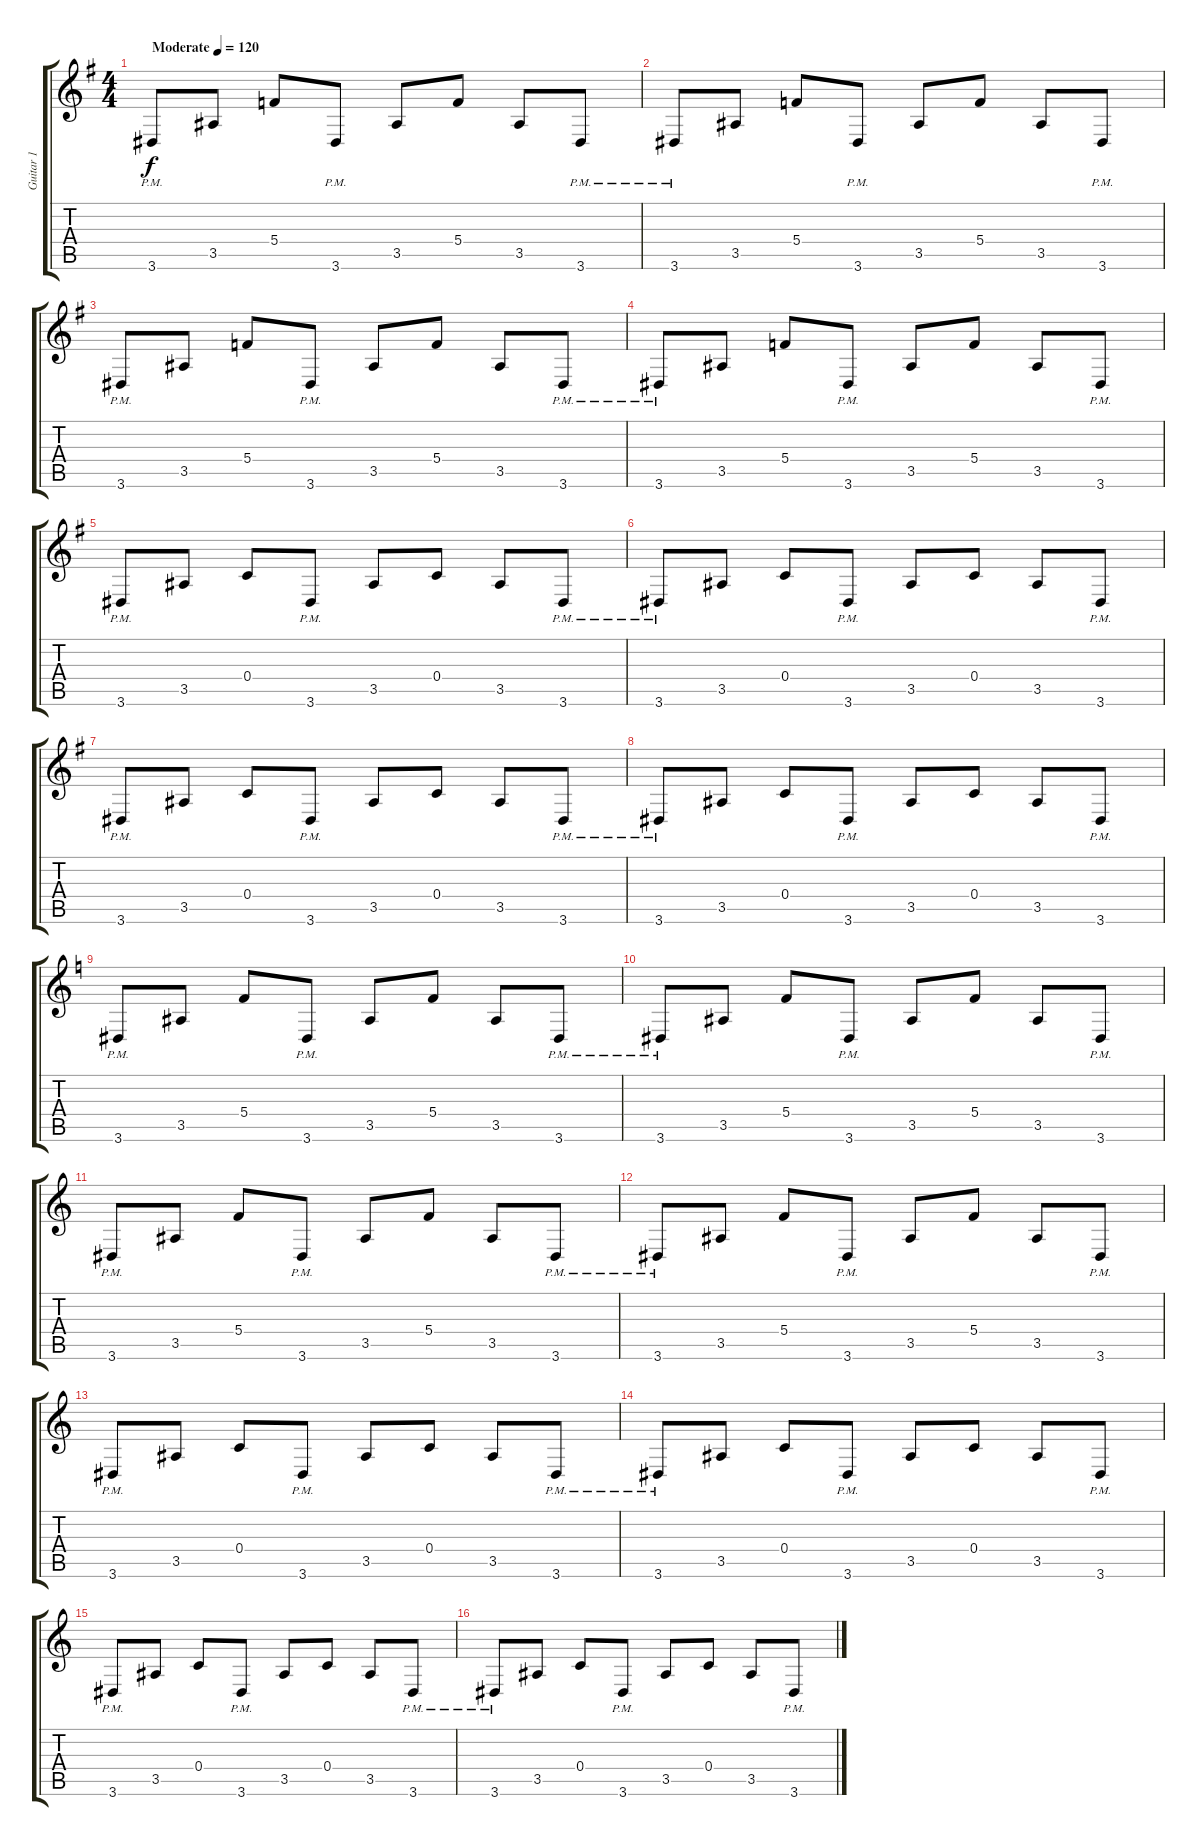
\track ("Guitar 1" "Guitar 1") {instrument distortionguitar}
\staff {score tabs}
\tuning (D4 A3 F3 C3 G2 C2) {hide}
\ts (4 4)
\tempo (120 "Moderate")
\clef g2
\ks g
3.6{pm}.8{dy f instrument distortionguitar} 3.5.8 5.4.8 3.6{pm}.8 3.5.8 5.4.8 3.5.8 3.6{pm}.8 |
3.6{pm}.8 3.5.8 5.4.8 3.6{pm}.8 3.5.8 5.4.8 3.5.8 3.6{pm}.8 |
3.6{pm}.8 3.5.8 5.4.8 3.6{pm}.8 3.5.8 5.4.8 3.5.8 3.6{pm}.8 |
3.6{pm}.8 3.5.8 5.4.8 3.6{pm}.8 3.5.8 5.4.8 3.5.8 3.6{pm}.8 |
3.6{pm}.8 3.5.8 0.4.8 3.6{pm}.8 3.5.8 0.4.8 3.5.8 3.6{pm}.8 |
3.6{pm}.8 3.5.8 0.4.8 3.6{pm}.8 3.5.8 0.4.8 3.5.8 3.6{pm}.8 |
3.6{pm}.8 3.5.8 0.4.8 3.6{pm}.8 3.5.8 0.4.8 3.5.8 3.6{pm}.8 |
3.6{pm}.8 3.5.8 0.4.8 3.6{pm}.8 3.5.8 0.4.8 3.5.8 3.6{pm}.8 |
\ks c
3.6{pm}.8 3.5.8 5.4.8 3.6{pm}.8 3.5.8 5.4.8 3.5.8 3.6{pm}.8 |
3.6{pm}.8 3.5.8 5.4.8 3.6{pm}.8 3.5.8 5.4.8 3.5.8 3.6{pm}.8 |
3.6{pm}.8 3.5.8 5.4.8 3.6{pm}.8 3.5.8 5.4.8 3.5.8 3.6{pm}.8 |
3.6{pm}.8 3.5.8 5.4.8 3.6{pm}.8 3.5.8 5.4.8 3.5.8 3.6{pm}.8 |
3.6{pm}.8 3.5.8 0.4.8 3.6{pm}.8 3.5.8 0.4.8 3.5.8 3.6{pm}.8 |
3.6{pm}.8 3.5.8 0.4.8 3.6{pm}.8 3.5.8 0.4.8 3.5.8 3.6{pm}.8 |
3.6{pm}.8 3.5.8 0.4.8 3.6{pm}.8 3.5.8 0.4.8 3.5.8 3.6{pm}.8 |
3.6{pm}.8 3.5.8 0.4.8 3.6{pm}.8 3.5.8 0.4.8 3.5.8 3.6{pm}.8
